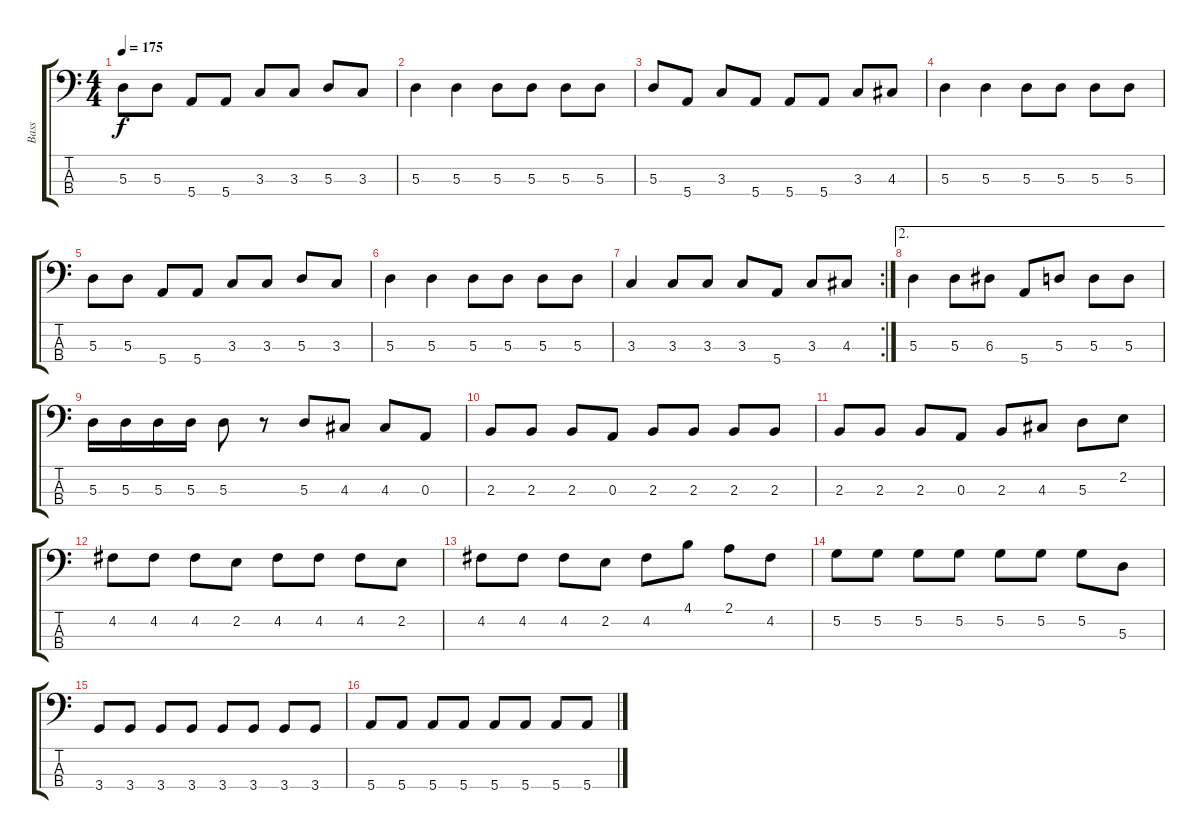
\track ("Bass" "Bass") {instrument electricbasspick}
\staff {score tabs}
\tuning (G2 D2 A1 E1) {hide}
\ts (4 4)
\tempo 175
\clef f4
\ks c
5.3.8{dy f} 5.3.8 5.4.8 5.4.8 3.3.8 3.3.8 5.3.8 3.3.8 |
5.3.4 5.3.4 5.3.8 5.3.8 5.3.8 5.3.8 |
5.3.8 5.4.8 3.3.8 5.4.8 5.4.8 5.4.8 3.3.8 4.3.8 |
5.3.4 5.3.4 5.3.8 5.3.8 5.3.8 5.3.8 |
5.3.8 5.3.8 5.4.8 5.4.8 3.3.8 3.3.8 5.3.8 3.3.8 |
5.3.4 5.3.4 5.3.8 5.3.8 5.3.8 5.3.8 |
\rc 2
3.3.4 3.3.8 3.3.8 3.3.8 5.4.8 3.3.8 4.3.8 |
\ae 2
5.3.4 5.3.8 6.3.8 5.4.8 5.3.8 5.3.8 5.3.8 |
5.3.16 5.3.16 5.3.16 5.3.16 5.3.8 r.8 5.3.8 4.3.8 4.3.8 0.3.8 |
2.3.8 2.3.8 2.3.8 0.3.8 2.3.8 2.3.8 2.3.8 2.3.8 |
2.3.8 2.3.8 2.3.8 0.3.8 2.3.8 4.3.8 5.3.8 2.2.8 |
4.2.8 4.2.8 4.2.8 2.2.8 4.2.8 4.2.8 4.2.8 2.2.8 |
4.2.8 4.2.8 4.2.8 2.2.8 4.2.8 4.1.8 2.1.8 4.2.8 |
5.2.8 5.2.8 5.2.8 5.2.8 5.2.8 5.2.8 5.2.8 5.3.8 |
3.4.8 3.4.8 3.4.8 3.4.8 3.4.8 3.4.8 3.4.8 3.4.8 |
5.4.8 5.4.8 5.4.8 5.4.8 5.4.8 5.4.8 5.4.8 5.4.8
